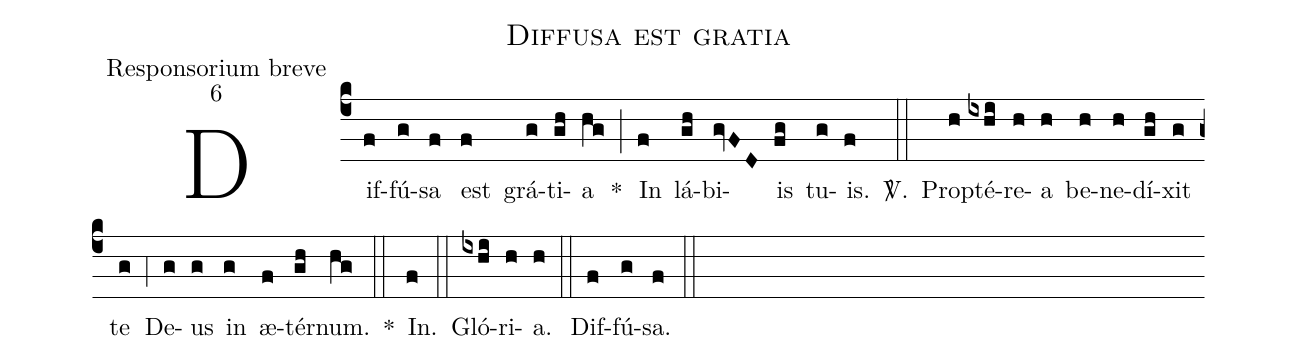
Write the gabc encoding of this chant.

name:Diffusa est gratia;
office-part:Responsorium breve;
mode:6;
%%
(c4) Dif(f)fú(g)sa(f) est(f) grá(g)ti(gh)a(hg) *(;) In(f) lá(gh)bi(gvFD)is(fg) tu(g)is.(f) <sp>V/</sp>.(::) Prop(h)té(ixhi)re(h)a(h) be(h)ne(h)dí(gh)xit(g) te(g) (;4) De(g)us(g) in(g) æ(f)tér(gh)num.(hg) *(::) In.(f) (::) Gló(ixhi)ri(h)a.(h) (::) Dif(f)fú(g)sa.(f) (::)
